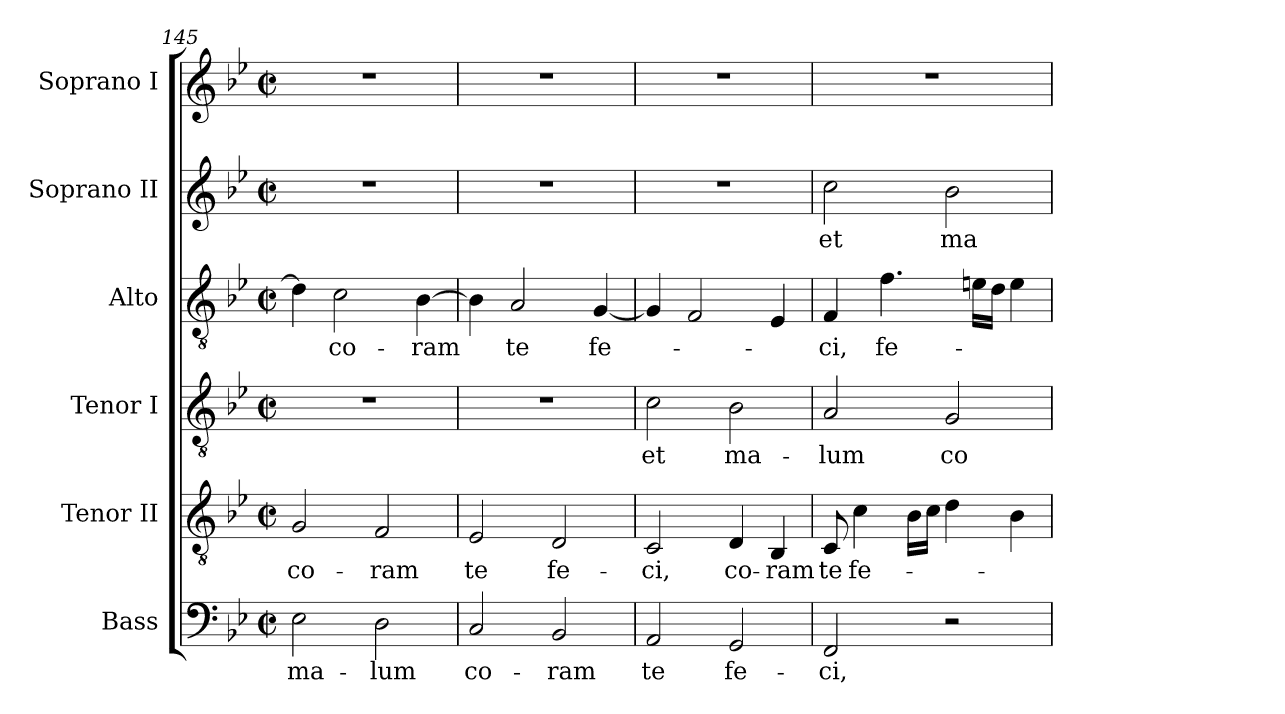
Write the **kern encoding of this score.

**kern	**text	**kern	**text	**kern	**text	**kern	**text	**kern	**text	**kern
*part6	*part6	*part5	*part5	*part4	*part4	*part3	*part3	*part2	*part2	*part1
*staff6	*staff6	*staff5	*staff5	*staff4	*staff4	*staff3	*staff3	*staff2	*staff2	*staff1
*I"Bass	*	*I"Tenor II	*	*I"Tenor I	*	*I"Alto	*	*I"Soprano II	*	*I"Soprano I
*I'B.	*	*I'T. II	*	*I'T. I	*	*I'A.	*	*I'S. II	*	*I'S. I
*clefF4	*	*clefGv2	*	*clefGv2	*	*clefGv2	*	*clefG2	*	*clefG2
*	*	*ITrd7c12	*	*ITrd7c12	*	*	*	*	*	*
*k[b-e-]	*	*k[b-e-]	*	*k[b-e-]	*	*k[b-e-]	*	*k[b-e-]	*	*k[b-e-]
*g:	*	*g:	*	*g:	*	*g:	*	*g:	*	*g:
*M2/2	*	*M2/2	*	*M2/2	*	*M2/2	*	*M2/2	*	*M2/2
*met(c|)	*	*met(c|)	*	*met(c|)	*	*met(c|)	*	*met(c|)	*	*met(c|)
=145	=145	=145	=145	=145	=145	=145	=145	=145	=145	=145
!	!LO:LY:b:color=#000000	!	!	!	!	!	!	!	!	!
!	!	!	!LO:LY:b:color=#000000	!	!	!	!	!	!	!
2E-i\	ma-	2GGi/	co-	1r	.	4di\]	.	1r	.	1r
!	!	!	!	!	!	!	!LO:LY:b:color=#000000	!	!	!
.	.	.	.	.	.	2ci\	co-	.	.	.
!	!LO:LY:b:color=#000000	!	!	!	!	!	!	!	!	!
!	!	!	!LO:LY:b:color=#000000	!	!	!	!	!	!	!
2Di\	-lum	2FFi/	-ram	.	.	.	.	.	.	.
!	!	!	!	!	!	!	!LO:LY:b:color=#000000	!	!	!
.	.	.	.	.	.	[>4B-i\	-ram	.	.	.
=146	=146	=146	=146	=146	=146	=146	=146	=146	=146	=146
!	!LO:LY:b:color=#000000	!	!	!	!	!	!	!	!	!
!	!	!	!LO:LY:b:color=#000000	!	!	!	!	!	!	!
2Ci/	co-	2EE-i/	te	1r	.	4B-i\]	.	1r	.	1r
!	!	!	!	!	!	!	!LO:LY:b:color=#000000	!	!	!
.	.	.	.	.	.	2Ai/	te	.	.	.
!	!LO:LY:b:color=#000000	!	!	!	!	!	!	!	!	!
!	!	!	!LO:LY:b:color=#000000	!	!	!	!	!	!	!
2BB-i/	-ram	2DDi/	fe-	.	.	.	.	.	.	.
!	!	!	!	!	!	!	!LO:LY:b:color=#000000	!	!	!
.	.	.	.	.	.	[<4Gi/	fe-	.	.	.
=147	=147	=147	=147	=147	=147	=147	=147	=147	=147	=147
!	!LO:LY:b:color=#000000	!	!	!	!	!	!	!	!	!
!	!	!	!LO:LY:b:color=#000000	!	!	!	!	!	!	!
!	!	!	!	!	!LO:LY:b:color=#000000	!	!	!	!	!
2AAi/	te	2CCi/	-ci,	2Ci\	et	4Gi/]	.	1r	.	1r
.	.	.	.	.	.	2Fi/	.	.	.	.
!	!LO:LY:b:color=#000000	!	!	!	!	!	!	!	!	!
!	!	!	!LO:LY:b:color=#000000	!	!	!	!	!	!	!
!	!	!	!	!	!LO:LY:b:color=#000000	!	!	!	!	!
2GGi/	fe-	4DDi/	co-	2BB-i\	ma-	.	.	.	.	.
!	!	!	!LO:LY:b:color=#000000	!	!	!	!	!	!	!
.	.	4BBB-i/	-ram	.	.	4E-i/	.	.	.	.
=148	=148	=148	=148	=148	=148	=148	=148	=148	=148	=148
!	!LO:LY:b:color=#000000	!	!	!	!	!	!	!	!	!
!	!	!	!LO:LY:b:color=#000000	!	!	!	!	!	!	!
!	!	!	!	!	!LO:LY:b:color=#000000	!	!	!	!	!
!	!	!	!	!	!	!	!LO:LY:b:color=#000000	!	!	!
!	!	!	!	!	!	!	!	!	!LO:LY:b:color=#000000	!
2FFi/	-ci,	8CCi/	te	2AAi/	-lum	4Fi/	-ci,	2cci\	et	1r
!	!	!	!LO:LY:b:color=#000000	!	!	!	!	!	!	!
.	.	4Ci\	fe-	.	.	.	.	.	.	.
!	!	!	!	!	!	!	!LO:LY:b:color=#000000	!	!	!
.	.	.	.	.	.	4.fi\	fe-	.	.	.
.	.	16BB-i\LL	.	.	.	.	.	.	.	.
.	.	16Ci\JJ	.	.	.	.	.	.	.	.
!	!	!	!	!	!LO:LY:b:color=#000000	!	!	!	!	!
!	!	!	!	!	!	!	!	!	!LO:LY:b:color=#000000	!
2r	.	4Di\	.	2GGi/	co-	.	.	2b-i\	ma-	.
.	.	.	.	.	.	16eni\LL	.	.	.	.
.	.	.	.	.	.	16di\JJ	.	.	.	.
.	.	4BB-i\	.	.	.	4ei\	.	.	.	.
=	=	=	=	=	=	=	=	=	=	=
*-	*-	*-	*-	*-	*-	*-	*-	*-	*-	*-
